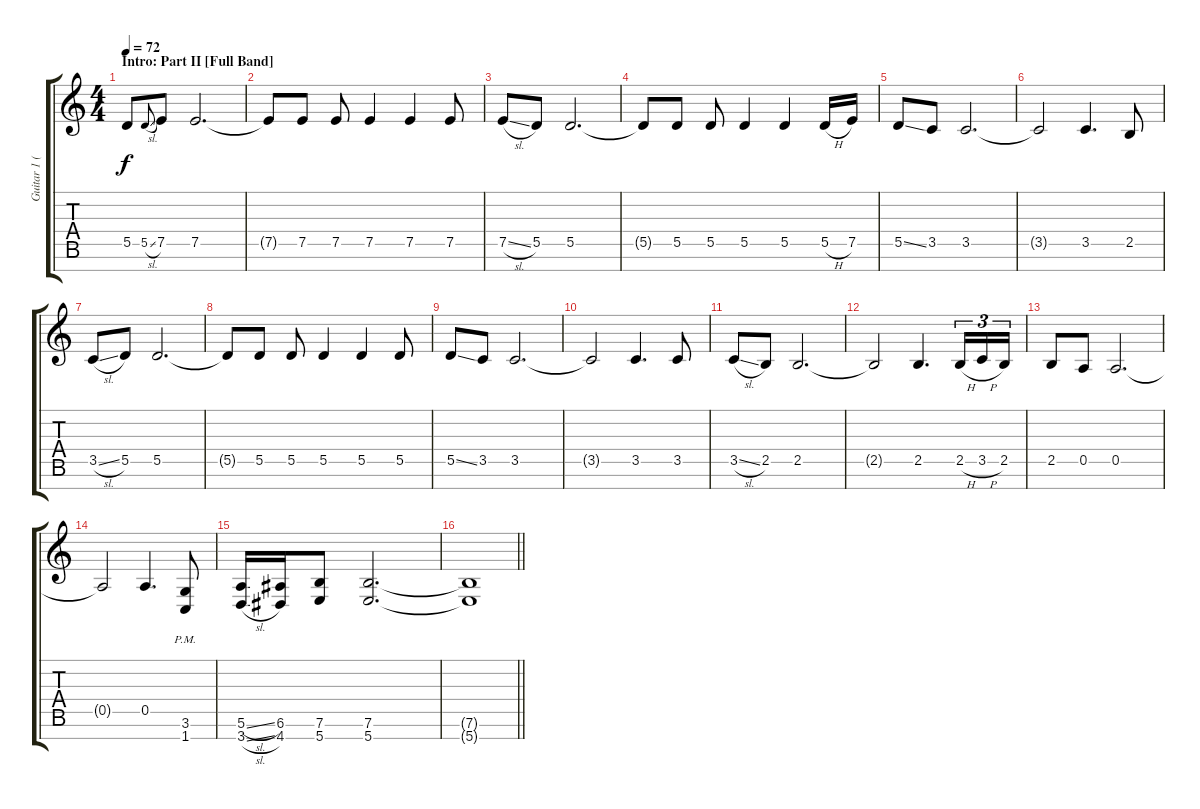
\track ("Guitar 1 (Distortion)" "Guitar 1 (") {instrument distortionguitar}
\staff {score tabs}
\tuning (E4 B3 G3 D3 A2 E2 B1) {hide}
\ts (4 4)
\section ("" "Intro: Part II [Full Band]")
\tempo 72
\clef g2
\ks c
5.5.8{dy f} 5.5{sl}.8{gr onbeat} 7.5.8 7.5.2{d} |
7.5{t}.8 7.5.8 7.5.8 7.5.4 7.5.4 7.5.8 |
7.5{sl}.8 5.5.8 5.5.2{d} |
5.5{t}.8 5.5.8 5.5.8 5.5.4 5.5.4 5.5{h}.16 7.5.16 |
5.5{ss}.8 3.5.8 3.5.2{d} |
3.5{t}.2 3.5.4{d} 2.5.8 |
3.5{sl}.8 5.5.8 5.5.2{d} |
5.5{t}.8 5.5.8 5.5.8 5.5.4 5.5.4 5.5.8 |
5.5{ss}.8 3.5.8 3.5.2{d} |
3.5{t}.2 3.5.4{d} 3.5.8 |
3.5{sl}.8 2.5.8 2.5.2{d} |
2.5{t}.2 2.5.4{d} 2.5{h}.16{tu (3 2)} 3.5{h}.16{tu (3 2)} 2.5.16{tu (3 2)} |
2.5.8 0.5.8 0.5.2{d} |
0.5{t}.2 0.5.4{d} (3.6{pm} 1.7{pm}).8 |
(5.6{sl} 3.7{sl}).16 (6.6 4.7).16 (7.6 5.7).8 (7.6 5.7).2{d} |
\barLineRight lightlight
(7.6{t} 5.7{t}).1
